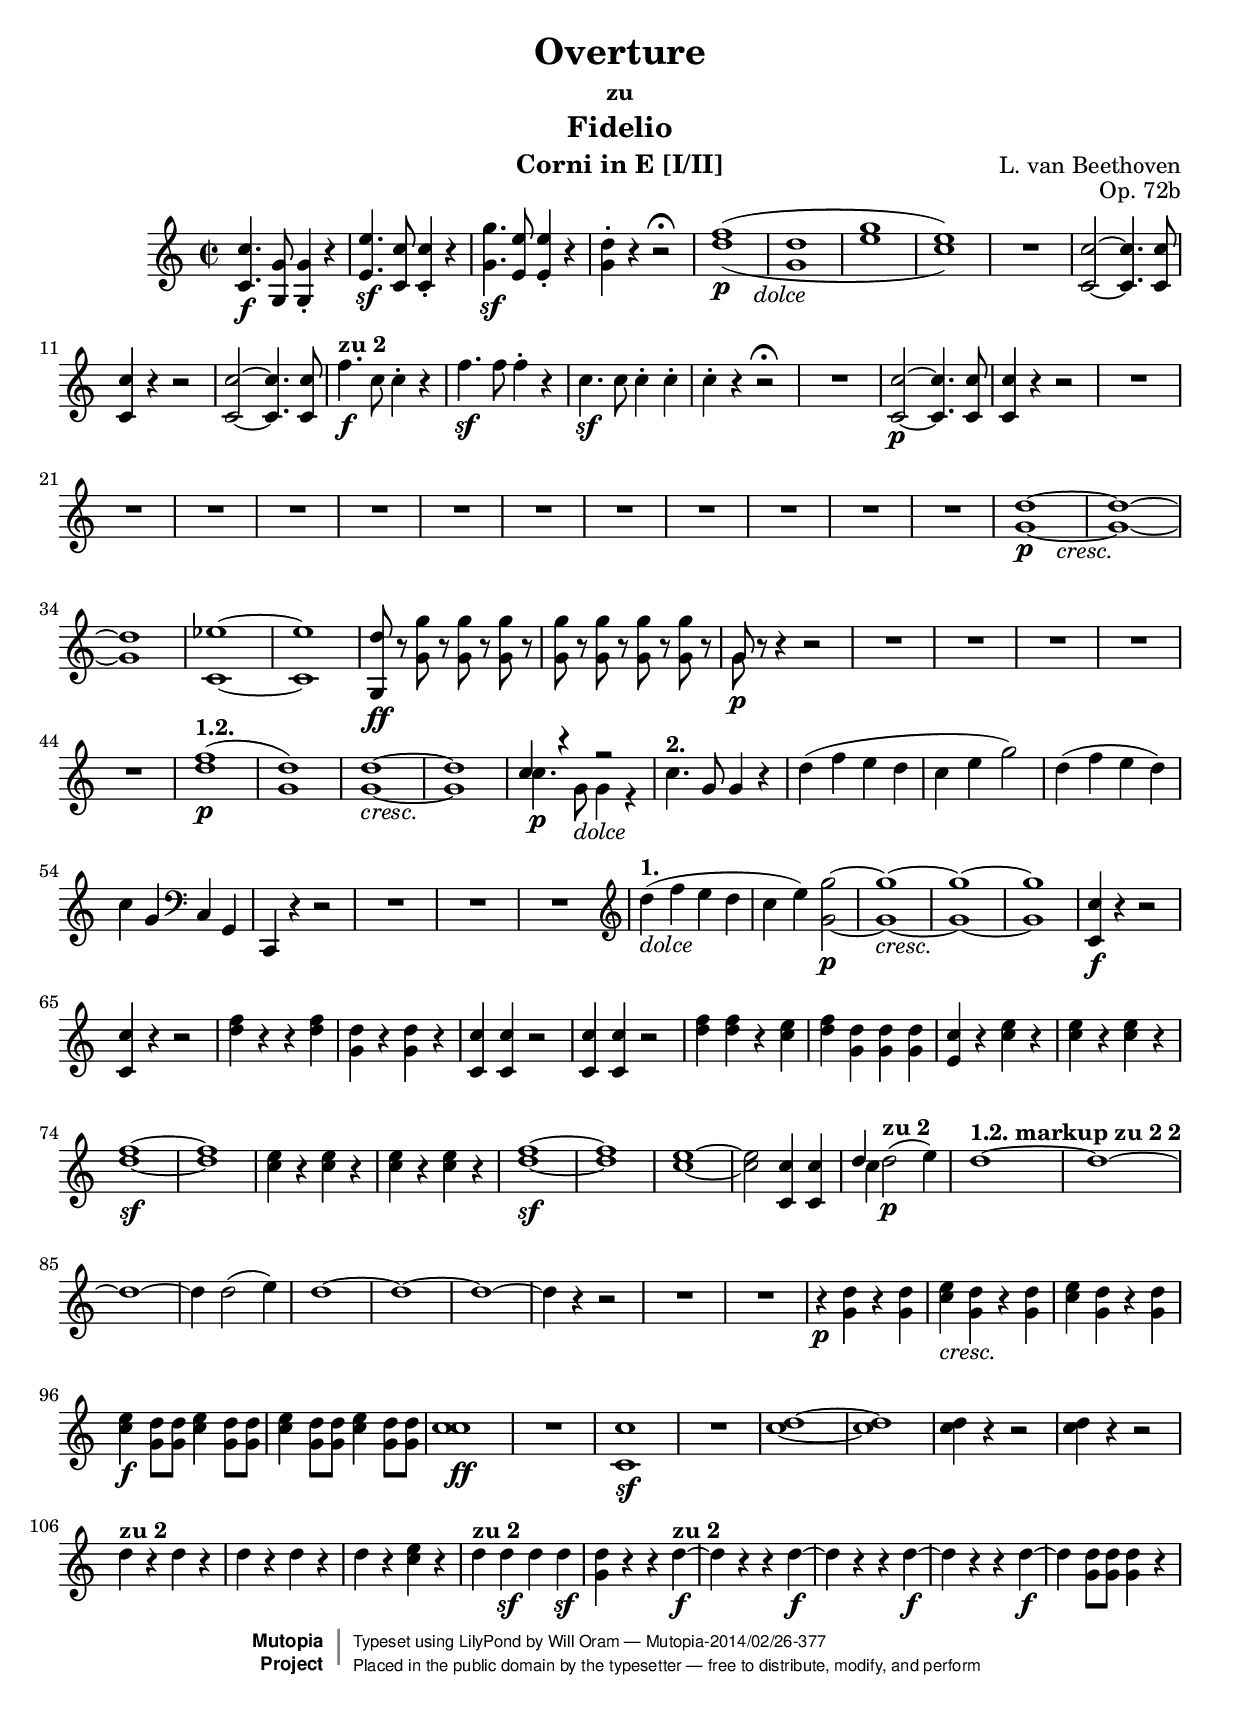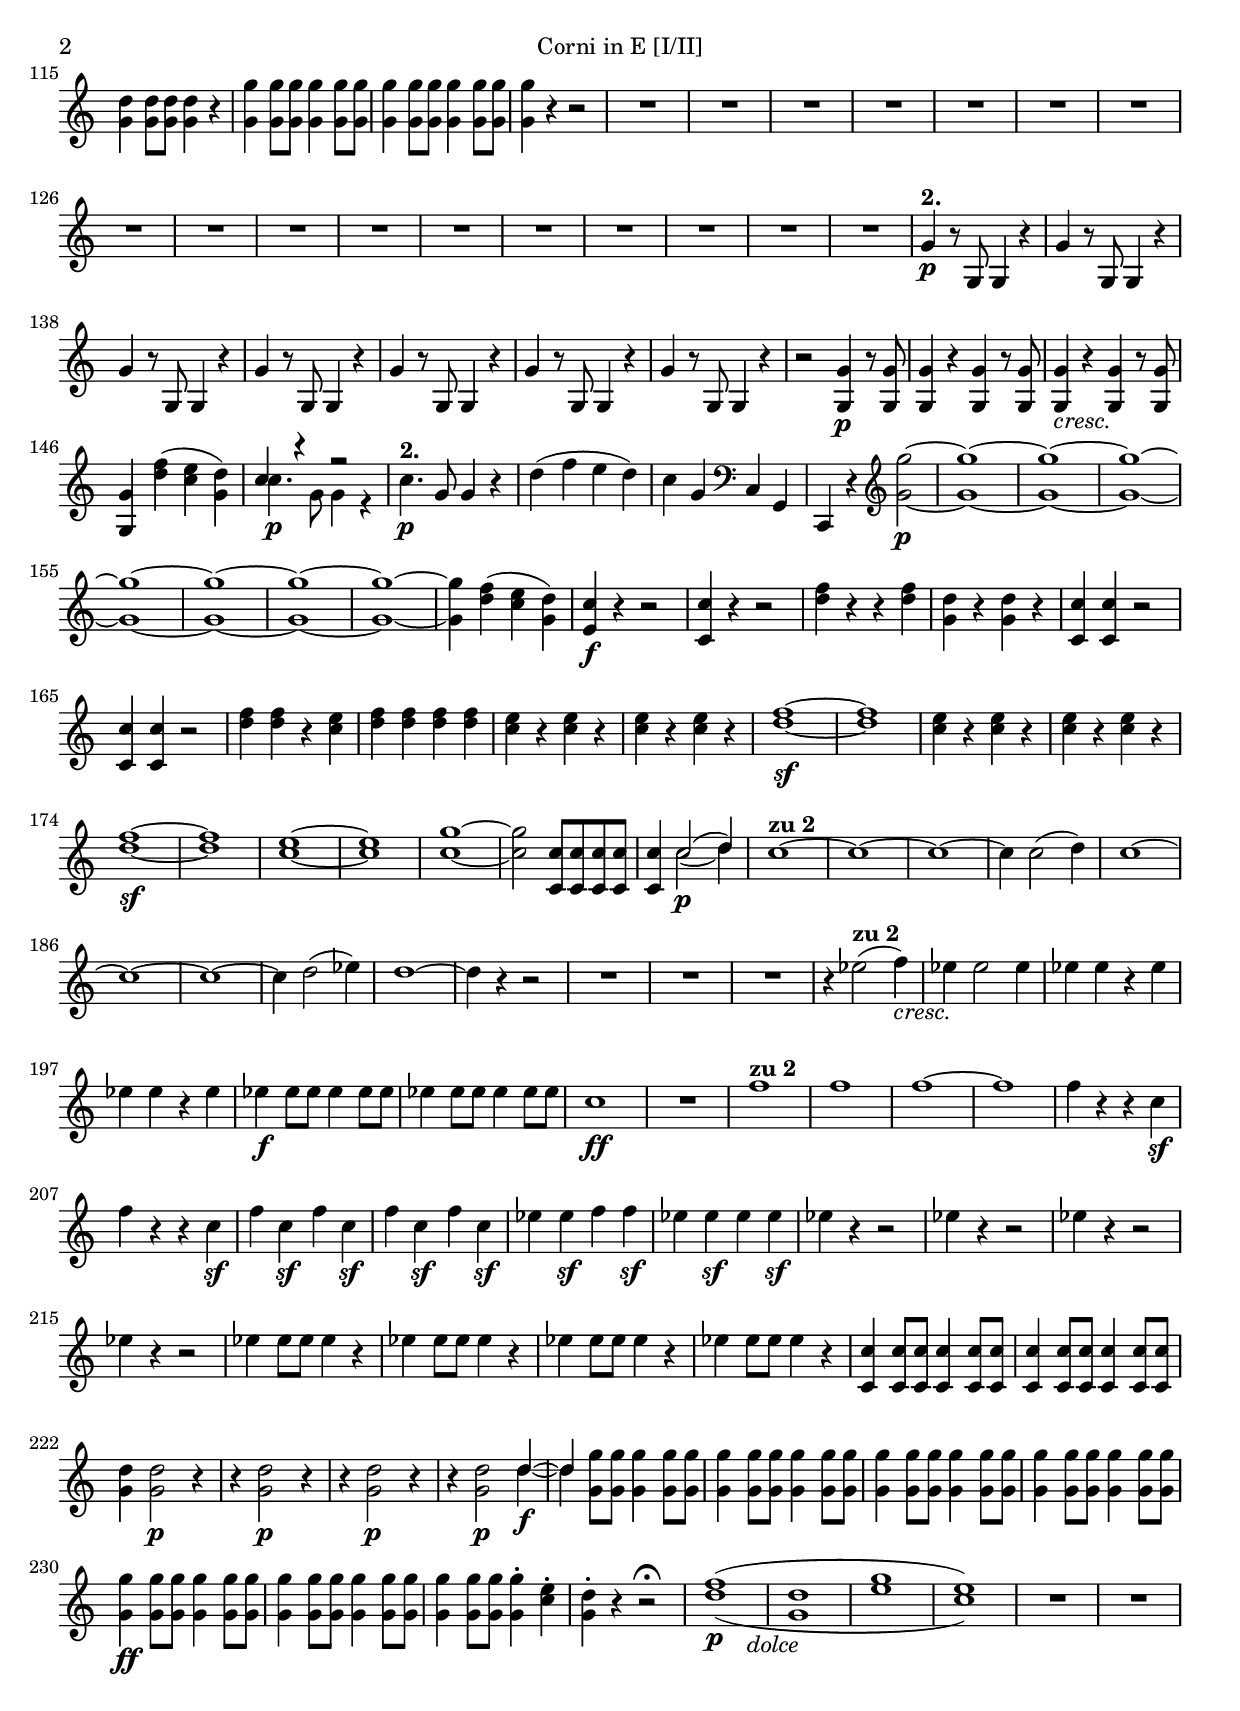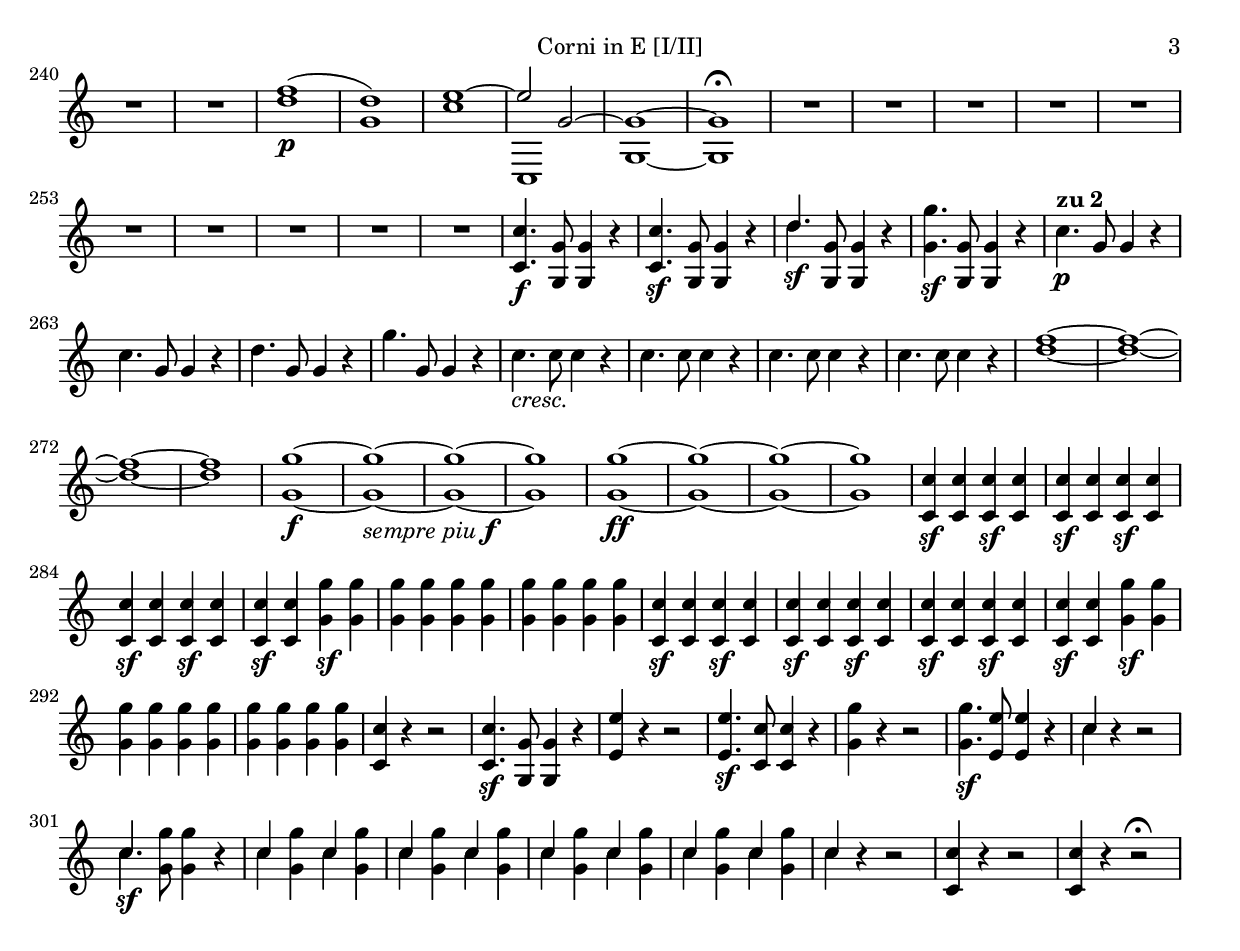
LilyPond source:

\version "2.18.0"
\include "english.ly"
\include "defs.ly"
\include "header.ly"
\header {
  instrument = "Corni in E [I/II]"
}

\version "2.18.0"
theHornsfirst =  \relative c' {
	\transposition e 
	\clef "treble"
	\time 2/2
	\key c \major
	
	< c c' >4.\f < g g' >8 < g g' >4-. r			|
	< e' e' >4.\sf < c c' >8 < c c' >4-. r			|
	< g' g' >4.\sf < e e' >8 < e e' >4-. r			|
	< g d' >-. r r2\fermata
	
	<< { f'1\p(_\markup { \translate #(cons 4 -1) \italic dolce }
		d
		g
		e) } \\
		{ d1(
		g,
		e'
		c) } >>
		
	R1
	< c, c' >2~ < c c' >4. < c c' >8		|
	< c c' >4 r r2							|
	< c c' >2~ < c c' >4. < c c' >8			|
	
	f'4.\f^\markup{\bold "zu 2"} c8 c4-. r				|
	f4.\sf f8 f4-. r					|
	c4.\sf c8 c4-. c-.					|
	c-. r r2\fermata					|
	R1									|
	< c, c' >2\p~ < c c' >4. < c c' >8	|
	< c c' >4 r r2						|
	
	R1*12
	
	< g' d' >1\p~_\markup { \translate #(cons 4 0) \italic cresc. }
	< g d' >~							|
	< g d' >							|
	< c, eflat' >1~						|
	< c eflat' >						|
	< g d'' >8\ff r < g' g' > r < g g' > r < g g' > r
	< g g' > r < g g' > r < g g' > r < g g' > r
	<< { g8 } \\ { g8\p } >> r8 r4 r2
	
	R1*5
	
	< d' f >1\p(^\markup { \bold {1.2.} }			|
	< g, d' >)										|
	< g d' >~_\cr									|
	< g d' >										|
	<< { c4 r r2 } \\ { c4.\p_\markup { \translate #(cons 4 0) \italic dolce }
		g8 g4 r } >>								|
	c4.^\markup { \bold 2. } g8 g4 r				|
	d'4( f e d										|
	c e g2)											|
	d4( f e d)										|
	\mbreak
	
	c g \clef "bass" c,, g							|
	c, r r2
	
	R1*3
	
	\clef "treble"
	d'''4(_\markup { \italic dolce }^\markup { \bold 1. } f e d
	c e) < g, g' >2\p~
	< g g' >1~_\cr						|
	< g g' >~							|
	< g g' >							|
	< c, c' >4\f r r2					|
	< c c' >4 r r2						|
	< d' f >4 r r < d f >				|
	< g, d' > r < g d' > r				|
	< c, c' > < c c' > r2				|
	< c c' >4 < c c' > r2				|
	< d' f >4 < d f > r < c e >			|
	< d f > < g, d' > < g d' > < g d' >	|
	< e c' > r < c' e > r				|
	< c e > r < c e > r					|
	< d f >1\sf~						|
	< d f >								|
	< c e >4 r < c e > r				|
	< c e > r < c e > r					|
	< d f >1\sf~						|
	< d f >								|
	< c e >1~							|
	< c e >2 < c, c' >4 < c c' >		|
	<< { d'4 } \\ { c4 } >> d2\p(^\markup{\bold "zu 2"} e4)|
	d1~^\markup { \bold {1.2. markup{\bold "zu 2"} 2} }	|
	d1~									|
	d1~									|
	d4 d2( e4)							|
	d1~									|
	d1~									|
	d1~									|
	d4 r4 r2							|
	
	R1*2
	
	r4\p < g, d' > r < g d' >									|
	< c e >_\cr < g d' > r < g d' >								|
	< c e > < g d' > r < g d' >									|
	< c e >4\f < g d' >8 < g d' > < c e >4 < g d' >8 < g d' >	|
	< c e >4 < g d' >8 < g d' > < c e >4 < g d' >8 < g d' >		|
	< c c >1\ff													|
	R1															|
	< c, c' >\sf					|
	R1								|
	< c' d >~						|
	< c d >							|
	< c d >4 r r2					|
	< c d >4 r r2					|
	d4^\markup{\bold "zu 2"} r d r					|
	d r d r							|
	d r < c e > r					|
	d^\markup{\bold "zu 2"} d\sf d d\sf				|
	< g, d' > r r d'\f~^\markup{\bold "zu 2"}			|
	d r r d\f~											|
	d r r d\f~											|
	d r r d\f~											|
	d < g, d' >8 < g d' > < g d' >4 r					|
	< g d' >4 < g d' >8 < g d' > < g d' >4 r			|
	< g g' >4 < g g' >8 < g g' > < g g' >4 < g g' >8 < g g' >8
	< g g' >4 < g g' >8 < g g' > < g g' >4 < g g' >8 < g g' >8
	< g g' >4 r r2										|
	
	R1*17
	
	g4\p^\markup { \bold 2. } r8 g,8 g4 r		|
	g'4 r8 g,8 g4 r								|
	g'4 r8 g,8 g4 r								|
	g'4 r8 g,8 g4 r								|
	g'4 r8 g,8 g4 r								|
	g'4 r8 g,8 g4 r								|
	g'4 r8 g,8 g4 r								|
	r2 < g g' >4\p r8 < g g' >					|
	< g g' >4 r < g g' > r8 < g g' >			|
	< g g' >4_\cr r < g g' > r8 < g g' >		|
	< g g' >4 < d'' f >( < c e > < g d' >)		|
	<< { c4 r r2 } \\ { c4.\p g8 g4 r } >>		|
	c4.\p^\markup { \bold 2. } g8 g4 r			|
	d'4( f e d)									|
	c g \clef "bass" c,, g						|
	c, r \clef "treble" < g''' g' >2~\p			|
	< g g' >1~									|
	< g g' >~									|
	< g g' >~									|
	< g g' >~									|
	< g g' >~									|
	< g g' >~									|
	< g g' >~									|
	< g g' >4 < d' f >( < c e > < g d' >)		|
	< e c' >\f r r2								|
	< c c' >4 r r2								|
	< d' f >4 r r < d f >						|
	< g, d' > r < g d' > r						|
	< c, c' > < c c' > r2						|
	< c c' >4 < c c' > r2						|
	< d' f >4 < d f > r < c e >					|
	< d f > < d f > < d f > < d f >				|
	< c e > r < c e > r							|
	< c e > r < c e > r							|
	< d f >1\sf~								|
	< d f >										|
	< c e >4 r < c e > r							|
	< c e > r < c e > r							|
	< d f >1\sf~								|
	< d f >										|
	< c e >1~									|
	< c e >										|
	< c g' >1~									|
	< c g' >2 < c, c' >8[ < c c' > < c c' > < c c' >]
	< c c' >4 << { c'2( d4) } \\ { c2(\p d4) } >>
	c1~^\markup{\bold "zu 2"}
	c~										|
	c~										|
	c4 c2( d4)								|
	c1~										|
	c~										|
	c~										|
	c4 d2( eflat4)							|
	d1~										|
	d4 r r2									|
	
	R1*3
	
	r4 eflat2(^\markup{\bold "zu 2"} f4)_\cr					|
	eflat4 eflat2 eflat4					|
	eflat eflat r eflat						|
	eflat eflat r eflat						|
	eflat4\f eflat8 eflat eflat4 eflat8 eflat
	eflat4 eflat8 eflat eflat4 eflat8 eflat |
	c1\ff
	R1
	f^\markup{\bold "zu 2"}
	f
	f~
	f
	f4 r r c\sf							|
	f r r c\sf							|
	f c\sf f c\sf						|
	f c\sf f c\sf						|
	eflat eflat\sf f f\sf				|
	eflat eflat\sf eflat eflat\sf		|
	eflat r r2							|
	eflat4 r r2							|
	eflat4 r r2							|
	eflat4 r r2							|
	eflat4 eflat8 eflat eflat4 r |
	eflat4 eflat8 eflat eflat4 r |
	eflat4 eflat8 eflat eflat4 r |
	eflat4 eflat8 eflat eflat4 r |
	< c, c' >4 < c c' >8 < c c' > < c c' >4 < c c' >8 < c c' >
	< c c' >4 < c c' >8 < c c' > < c c' >4 < c c' >8 < c c' >
	< g' d' >4 < g d' >2\p r4
	r < g d' >2\p r4
	r < g d' >2\p r4
	r < g d' >2\p << { d'4~ } \\ { d4\f~ } >>
	<< { d4 } \\ { d4 } >> < g, g' >8 < g g' > < g g' >4
		< g g' >8 < g g' >
	< g g' >4 < g g' >8 < g g' > < g g' >4 < g g' >8 < g g' >
	< g g' >4 < g g' >8 < g g' > < g g' >4 < g g' >8 < g g' >
	< g g' >4 < g g' >8 < g g' > < g g' >4 < g g' >8 < g g' >
	< g g' >4\ff < g g' >8 < g g' > < g g' >4 < g g' >8 < g g' >
	< g g' >4 < g g' >8 < g g' > < g g' >4 < g g' >8 < g g' >
	< g g' >4 < g g' >8 < g g' > < g g' >4-. < c e >-.
	< g d' >-. r r2\fermata
	
	%%% ADAGIO %%%
	
	<< { f'1\p(_\markup { \translate #(cons 4 -1) \italic dolce }
		d
		g
		e) } \\
		{ d1(
		g,
		e'
		c) } >>
		
	R1*4
		
	< d f >1\p(
	< g, d' >)
	<< { e'1~ } \\ { c1 } >>
	<< { e2 g,2~ } \\ { c,,1 } >>
	<< { g''1~ } \\ { g,1~ } >>
	<< { g'1\fermata } \\ { g,1 } >>
	
	R1*10
	
	< c c' >4.\f < g g' >8 < g g' >4 r
	< c c' >4.\sf < g g' >8 < g g' >4 r
	<< { d''4. } \\ { d4.\sf } >> < g,, g' >8 < g g' >4 r
	< g' g' >4.\sf < g, g' >8 < g g' >4 r
	c'4.\p^\markup{\bold "zu 2"} g8 g4 r
	c4. g8 g4 r
	d'4. g,8 g4 r
	g'4. g,8 g4 r
	c4._\cr c8 c4 r
	c4. c8 c4 r
	c4. c8 c4 r
	c4. c8 c4 r
	< d f >1~
	< d f >1~
	< d f >1~
	< d f >1
	< g, g' >1\f~
	< g g' >~_\markup { \italic {sempre piu \dynamic f} }
	< g g' >~
	< g g' >
	< g g' >\ff~
	< g g' >~
	< g g' >~
	< g g' >
	< c, c' >4\sf < c c' > < c c' >\sf < c c' >
	< c c' >\sf < c c' > < c c' >\sf < c c' >
	< c c' >\sf < c c' > < c c' >\sf < c c' >
	< c c' >\sf < c c' > < g' g' >\sf < g g' >
	< g g' > < g g' > < g g' > < g g' >
	< g g' > < g g' > < g g' > < g g' >
	< c, c' >4\sf < c c' > < c c' >\sf < c c' >
	< c c' >\sf < c c' > < c c' >\sf < c c' >
	< c c' >\sf < c c' > < c c' >\sf < c c' >
	< c c' >\sf < c c' > < g' g' >\sf < g g' >
	< g g' > < g g' > < g g' > < g g' >
	< g g' > < g g' > < g g' > < g g' >
	< c, c' > r r2
	
	< c c' >4.\sf < g g' >8 < g g' >4 r
	< e' e' > r r2
	< e e' >4.\sf < c c' >8 < c c' >4 r
	< g' g' > r r2
	< g g' >4.\sf < e e' >8 < e e' >4 r
	<< { c'4 } \\ { c4 } >> r4 r2
	<< { c4. } \\ { c4.\sf } >> < g g' >8 < g g' >4 r
	<< { c4 s c s } \\ { c4 < g g' > c < g g' > } >>
	<< { c4 s c s } \\ { c4 < g g' > c < g g' > } >>
	<< { c4 s c s } \\ { c4 < g g' > c < g g' > } >>
	<< { c4 s c s } \\ { c4 < g g' > c < g g' > } >>
	<< { c4 } \\ { c4 } >> r4 r2
	< c, c' >4 r r2
	< c c' >4 r r2\fermata
}


\score {
  \new Staff \with {
    midiInstrument = #"french horn"
  } {
	\new Voice = "Corni first" \theHornsfirst
  }
  \layout {}
  \midi {
    \tempo 4 = 280
  }
}
